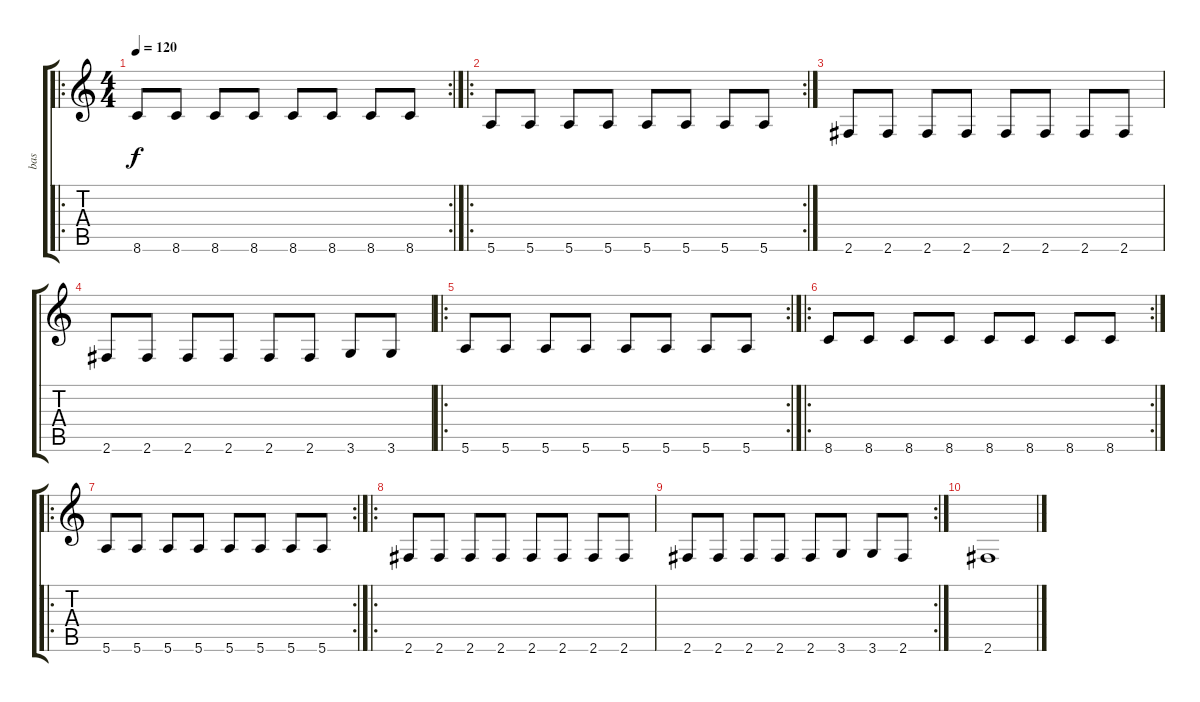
\track ("bas" "bas") {instrument overdrivenguitar}
\staff {score tabs}
\tuning (E4 B3 G3 D3 A2 E2) {hide}
\ro
\rc 2
\ts (4 4)
\tempo 120
\clef g2
\ks c
8.6.8{dy f} 8.6.8 8.6.8 8.6.8 8.6.8 8.6.8 8.6.8 8.6.8 |
\ro
\rc 2
5.6.8 5.6.8 5.6.8 5.6.8 5.6.8 5.6.8 5.6.8 5.6.8 |
2.6.8 2.6.8 2.6.8 2.6.8 2.6.8 2.6.8 2.6.8 2.6.8 |
2.6.8 2.6.8 2.6.8 2.6.8 2.6.8 2.6.8 3.6.8 3.6.8 |
\ro
\rc 2
5.6.8 5.6.8 5.6.8 5.6.8 5.6.8 5.6.8 5.6.8 5.6.8 |
\ro
\rc 2
8.6.8 8.6.8 8.6.8 8.6.8 8.6.8 8.6.8 8.6.8 8.6.8 |
\ro
\rc 2
5.6.8 5.6.8 5.6.8 5.6.8 5.6.8 5.6.8 5.6.8 5.6.8 |
\ro
2.6.8 2.6.8 2.6.8 2.6.8 2.6.8 2.6.8 2.6.8 2.6.8 |
\rc 2
2.6.8 2.6.8 2.6.8 2.6.8 2.6.8 3.6.8 3.6.8 2.6.8 |
2.6.1
